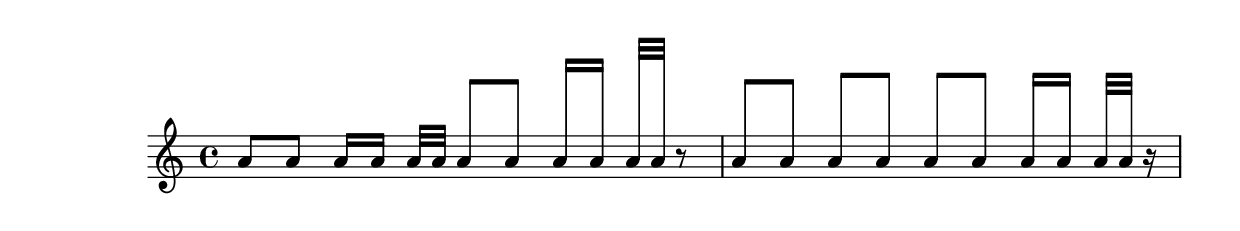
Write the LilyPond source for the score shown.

%% DO NOT EDIT this file manually; it is automatically
%% generated from LSR http://lsr.dsi.unimi.it
%% Make any changes in LSR itself, or in Documentation/snippets/new/ ,
%% and then run scripts/auxiliar/makelsr.py
%%
%% This file is in the public domain.
\version "2.17.6"

\header {
  lsrtags = "pitches, tweaks-and-overrides"

  texidoc = "
Stem lengths on beamed notes can be varied by overriding the
@code{beamed-lengths} property of the @code{details} of the
@code{Stem}.  If a single value is used as an argument, the length
applies to all stems.  When multiple arguments are used, the first
applies to eighth notes, the second to sixteenth notes and so on.  The
final argument also applies to all notes shorter than the note length
of the final argument.  Non-integer arguments may also be used.

"
  doctitle = "Altering the length of beamed stems"
} % begin verbatim


\relative c'' {
  \override Stem.details.beamed-lengths = #'(2)
  a8[ a] a16[ a] a32[ a]
  \override Stem.details.beamed-lengths = #'(8 10 12)
  a8[ a] a16[ a] a32[ a] r8
  \override Stem.details.beamed-lengths = #'(8)
  a8[ a]
  \override Stem.details.beamed-lengths = #'(8.5)
  a8[ a]
  \revert Stem.details
  a8[ a] a16[ a] a32[ a] r16
}
